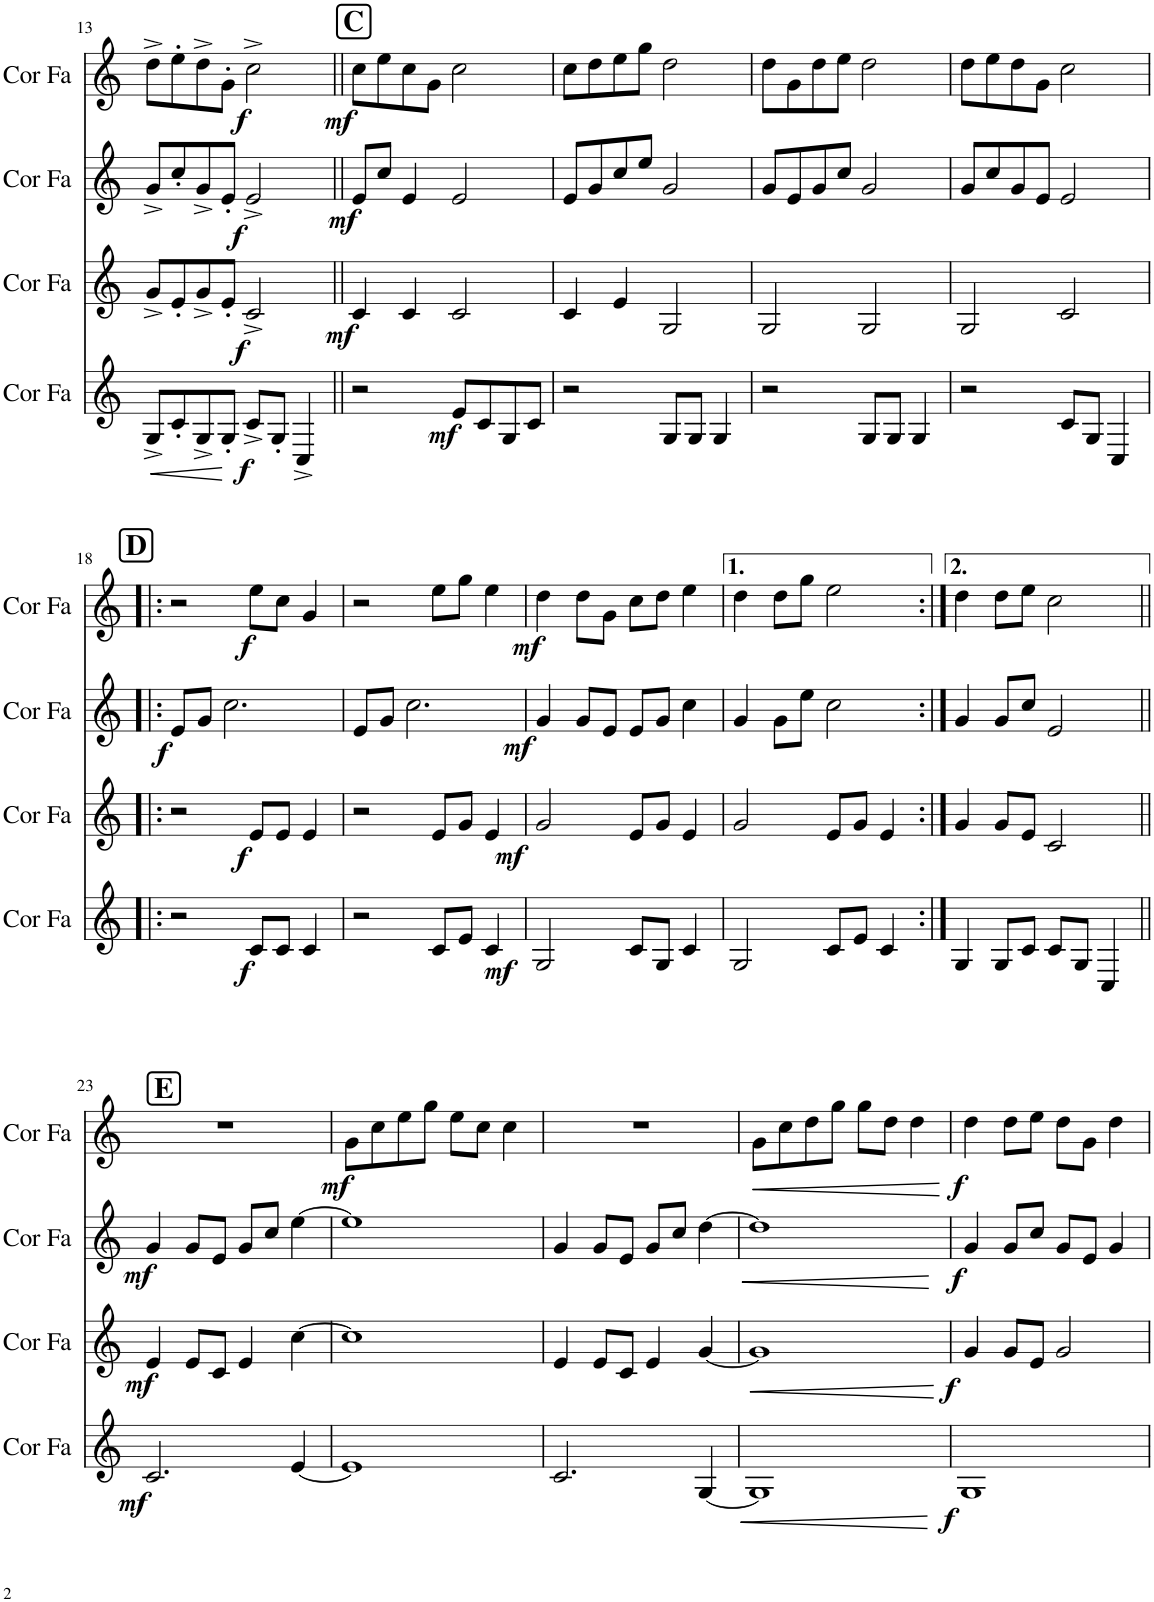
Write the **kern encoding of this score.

**kern	**dynam	**kern	**dynam	**kern	**dynam	**kern	**dynam
*part4	*part4	*part3	*part3	*part2	*part2	*part1	*part1
*staff4	*staff4	*staff3	*staff3	*staff2	*staff2	*staff1	*staff1
*I"Cor en Fa	*	*I"Cor en Fa	*	*I"Cor en Fa	*	*I"Cor en Fa	*
*I'Cor Fa	*	*I'Cor Fa	*	*I'Cor Fa	*	*I'Cor Fa	*
!!LO:PB:g=z
*clefG2	*	*clefG2	*	*clefG2	*	*clefG2	*
*Trd4c7	*	*Trd4c7	*	*Trd4c7	*	*Trd4c7	*
*k[]	*	*k[]	*	*k[]	*	*k[]	*
*M4/4	*	*M4/4	*	*M4/4	*	*M4/4	*
=13	=13	=13	=13	=13	=13	=13	=13
!	!LO:HP:b	!	!	!	!	!	!
8G^/L	<	8g^/L	.	8g^/L	.	8dd^\L	.
8c'/	.	8e'/	.	8cc'/	.	8ee'\	.
8G^/	.	8g^/	.	8g^/	.	8dd^\	.
8G'/J	.	8e'/J	.	8e'/J	.	8g'\J	.
!	!LO:DY:b	!	!LO:DY:b	!	!LO:DY:b	!	!LO:DY:b
8c^/L	f	2c^/	f	2e^/	f	2cc^\	f
8G'/J	.	.	.	.	.	.	.
4C^/	.	.	.	.	.	.	.
.	[	.	.	.	.	.	.
!!LO:REH:place=s1:a:B:cj:fs=14:t=C
=14||	=14||	=14||	=14||	=14||	=14||	=14||	=14||
!	!	!	!LO:DY:b	!	!LO:DY:b	!	!LO:DY:b
2r	.	4c/	mf	8e/L	mf	8cc\L	mf
.	.	.	.	8cc/J	.	8ee\	.
.	.	4c/	.	4e/	.	8cc\	.
.	.	.	.	.	.	8g\J	.
!	!LO:DY:b	!	!	!	!	!	!
8e/L	mf	2c/	.	2e/	.	2cc\	.
8c/	.	.	.	.	.	.	.
8G/	.	.	.	.	.	.	.
8c/J	.	.	.	.	.	.	.
=15	=15	=15	=15	=15	=15	=15	=15
2r	.	4c/	.	8e/L	.	8cc\L	.
.	.	.	.	8g/	.	8dd\	.
.	.	4e/	.	8cc/	.	8ee\	.
.	.	.	.	8ee/J	.	8gg\J	.
8G/L	.	2G/	.	2g/	.	2dd\	.
8G/J	.	.	.	.	.	.	.
4G/	.	.	.	.	.	.	.
=16	=16	=16	=16	=16	=16	=16	=16
2r	.	2G/	.	8g/L	.	8dd\L	.
.	.	.	.	8e/	.	8g\	.
.	.	.	.	8g/	.	8dd\	.
.	.	.	.	8cc/J	.	8ee\J	.
8G/L	.	2G/	.	2g/	.	2dd\	.
8G/J	.	.	.	.	.	.	.
4G/	.	.	.	.	.	.	.
=17	=17	=17	=17	=17	=17	=17	=17
2r	.	2G/	.	8g/L	.	8dd\L	.
.	.	.	.	8cc/	.	8ee\	.
.	.	.	.	8g/	.	8dd\	.
.	.	.	.	8e/J	.	8g\J	.
8c/L	.	2c/	.	2e/	.	2cc\	.
8G/J	.	.	.	.	.	.	.
4C/	.	.	.	.	.	.	.
!!LO:LB:g=z
!!LO:REH:place=s1:a:B:cj:fs=14:t=D
=18!|:	=18!|:	=18!|:	=18!|:	=18!|:	=18!|:	=18!|:	=18!|:
!	!	!	!	!	!LO:DY:b	!	!
2r	.	2r	.	8e/L	f	2r	.
.	.	.	.	8g/J	.	.	.
.	.	.	.	2.cc\	.	.	.
!	!LO:DY:b	!	!LO:DY:b	!	!	!	!LO:DY:b
8c/L	f	8e/L	f	.	.	8ee\L	f
8c/J	.	8e/J	.	.	.	8cc\J	.
4c/	.	4e/	.	.	.	4g/	.
=19	=19	=19	=19	=19	=19	=19	=19
2r	.	2r	.	8e/L	.	2r	.
.	.	.	.	8g/J	.	.	.
.	.	.	.	2.cc\	.	.	.
8c/L	.	8e/L	.	.	.	8ee\L	.
8e/J	.	8g/J	.	.	.	8gg\J	.
4c/	.	4e/	.	.	.	4ee\	.
=20	=20	=20	=20	=20	=20	=20	=20
!	!LO:DY:b	!	!LO:DY:b	!	!LO:DY:b	!	!LO:DY:b
2G/	mf	2g/	mf	4g/	mf	4dd\	mf
.	.	.	.	8g/L	.	8dd\L	.
.	.	.	.	8e/J	.	8g\J	.
8c/L	.	8e/L	.	8e/L	.	8cc\L	.
8G/J	.	8g/J	.	8g/J	.	8dd\J	.
4c/	.	4e/	.	4cc\	.	4ee\	.
=21	=21	=21	=21	=21	=21	=21	=21
2G/	.	2g/	.	4g/	.	4dd\	.
.	.	.	.	8g\L	.	8dd\L	.
.	.	.	.	8ee\J	.	8gg\J	.
8c/L	.	8e/L	.	2cc\	.	2ee\	.
8e/J	.	8g/J	.	.	.	.	.
4c/	.	4e/	.	.	.	.	.
=22:|!	=22:|!	=22:|!	=22:|!	=22:|!	=22:|!	=22:|!	=22:|!
4G/	.	4g/	.	4g/	.	4dd\	.
8G/L	.	8g/L	.	8g/L	.	8dd\L	.
8c/J	.	8e/J	.	8cc/J	.	8ee\J	.
8c/L	.	2c/	.	2e/	.	2cc\	.
8G/J	.	.	.	.	.	.	.
4C/	.	.	.	.	.	.	.
!!LO:LB:g=z
!!LO:REH:place=s1:a:B:cj:fs=14:t=E
=23||	=23||	=23||	=23||	=23||	=23||	=23||	=23||
!	!LO:DY:b	!	!LO:DY:b	!	!LO:DY:b	!	!
2.c/	mf	4e/	mf	4g/	mf	1r	.
.	.	8e/L	.	8g/L	.	.	.
.	.	8c/J	.	8e/J	.	.	.
.	.	4e/	.	8g/L	.	.	.
.	.	.	.	8cc/J	.	.	.
[4e/	.	[4cc\	.	[4ee\	.	.	.
=24	=24	=24	=24	=24	=24	=24	=24
!	!	!	!	!	!	!	!LO:DY:b
1e]	.	1cc]	.	1ee]	.	8g\L	mf
.	.	.	.	.	.	8cc\	.
.	.	.	.	.	.	8ee\	.
.	.	.	.	.	.	8gg\J	.
.	.	.	.	.	.	8ee\L	.
.	.	.	.	.	.	8cc\J	.
.	.	.	.	.	.	4cc\	.
=25	=25	=25	=25	=25	=25	=25	=25
2.c/	.	4e/	.	4g/	.	1r	.
.	.	8e/L	.	8g/L	.	.	.
.	.	8c/J	.	8e/J	.	.	.
.	.	4e/	.	8g/L	.	.	.
.	.	.	.	8cc/J	.	.	.
[4G/	.	[4g/	.	[4dd\	.	.	.
=26	=26	=26	=26	=26	=26	=26	=26
!	!LO:HP:b	!	!LO:HP:b	!	!LO:HP:b	!	!LO:HP:b
1G]	<	1g]	<	1dd]	<	8g\L	<
.	.	.	.	.	.	8cc\	.
.	.	.	.	.	.	8dd\	.
.	.	.	.	.	.	8gg\J	.
.	.	.	.	.	.	8gg\L	.
.	.	.	.	.	.	8dd\J	.
.	.	.	.	.	.	4dd\	.
.	[	.	[	.	[	.	[
=27	=27	=27	=27	=27	=27	=27	=27
!	!LO:DY:b	!	!LO:DY:b	!	!LO:DY:b	!	!LO:DY:b
1G	f	4g/	f	4g/	f	4dd\	f
.	.	8g/L	.	8g/L	.	8dd\L	.
.	.	8e/J	.	8cc/J	.	8ee\J	.
.	.	2g/	.	8g/L	.	8dd\L	.
.	.	.	.	8e/J	.	8g\J	.
.	.	.	.	4g/	.	4dd\	.
=	=	=	=	=	=	=	=
*-	*-	*-	*-	*-	*-	*-	*-
